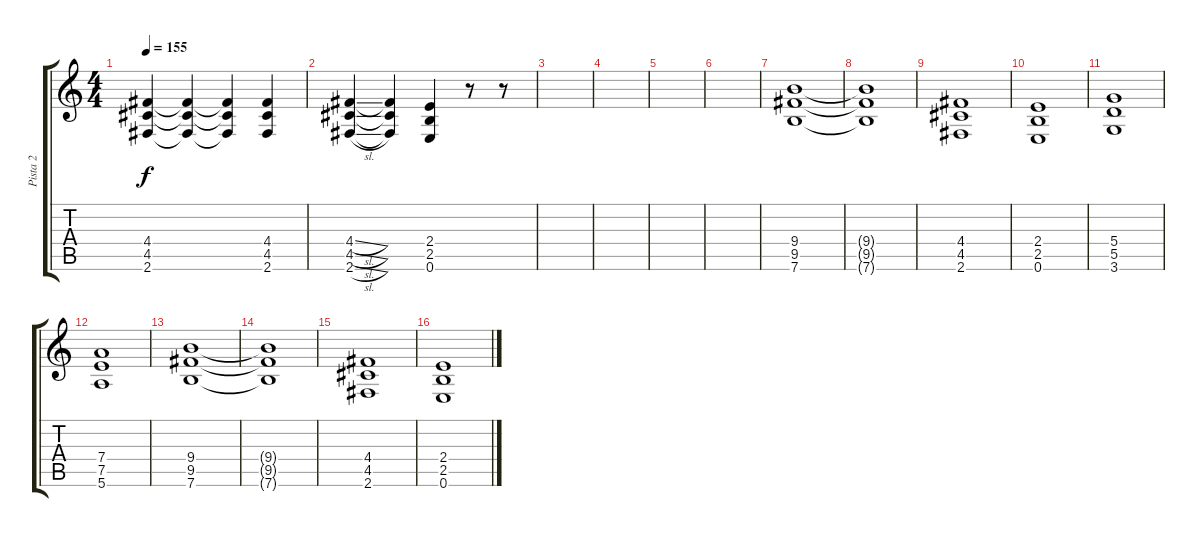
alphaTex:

\track ("Pista 2" "Pista 2") {instrument distortionguitar}
\staff {score tabs}
\tuning (E4 B3 G3 D3 A2 E2) {hide}
\ts (4 4)
\tempo 155
\clef g2
\ks c
(4.4 4.5 2.6).4{dy f} (4.4{t} 4.5{t} 2.6{t}).4 (4.4{t} 4.5{t} 2.6{t}).4 (4.4 4.5 2.6).4 |
(4.4{sl} 4.5{sl} 2.6{sl}).4 (4.4{t} 4.5{t} 2.6{t}).4 (2.4 2.5 0.6).4 r.8 r.8 |
|
|
|
|
(9.4 9.5 7.6).1 |
(9.4{t} 9.5{t} 7.6{t}).1 |
(4.4 4.5 2.6).1 |
(2.4 2.5 0.6).1 |
(5.4 5.5 3.6).1 |
(7.4 7.5 5.6).1 |
(9.4 9.5 7.6).1 |
(9.4{t} 9.5{t} 7.6{t}).1 |
(4.4 4.5 2.6).1 |
(2.4 2.5 0.6).1
